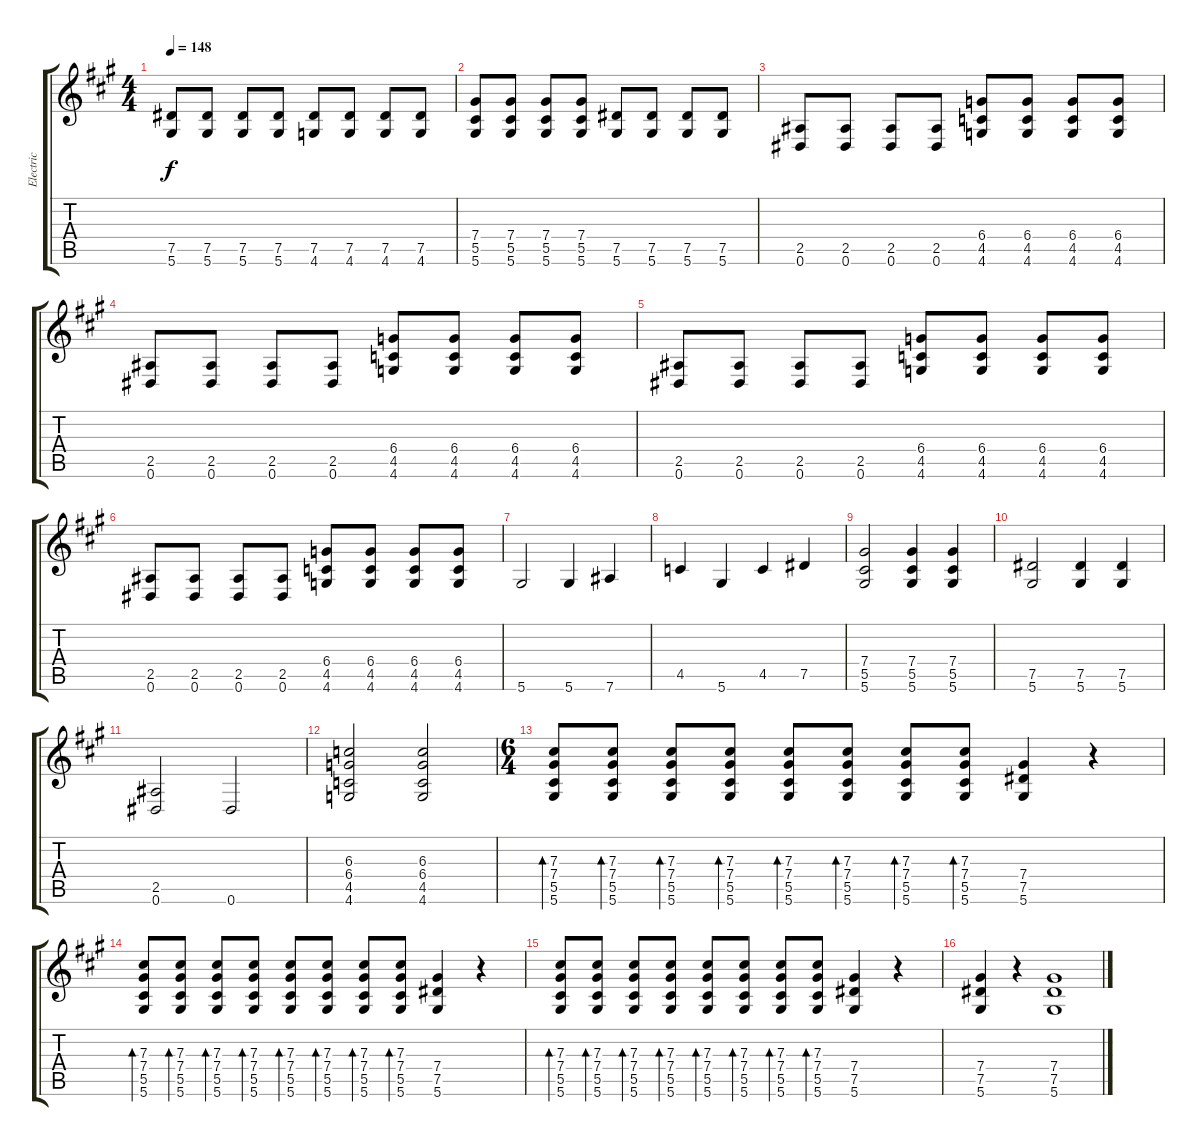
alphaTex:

\track ("Electric" "Electric") {instrument distortionguitar}
\staff {score tabs}
\tuning (Eb4 Bb3 Gb3 Db3 Ab2 Eb2) {hide}
\ts (4 4)
\tempo 148
\clef g2
\ks a
(7.5 5.6).8{dy f} (7.5 5.6).8 (7.5 5.6).8 (7.5 5.6).8 (7.5 4.6).8 (7.5 4.6).8 (7.5 4.6).8 (7.5 4.6).8 |
(7.4 5.5 5.6).8 (7.4 5.5 5.6).8 (7.4 5.5 5.6).8 (7.4 5.5 5.6).8 (7.5 5.6).8 (7.5 5.6).8 (7.5 5.6).8 (7.5 5.6).8 |
(2.5 0.6).8 (2.5 0.6).8 (2.5 0.6).8 (2.5 0.6).8 (6.4 4.5 4.6).8 (6.4 4.5 4.6).8 (6.4 4.5 4.6).8 (6.4 4.5 4.6).8 |
(2.5 0.6).8 (2.5 0.6).8 (2.5 0.6).8 (2.5 0.6).8 (6.4 4.5 4.6).8 (6.4 4.5 4.6).8 (6.4 4.5 4.6).8 (6.4 4.5 4.6).8 |
(2.5 0.6).8 (2.5 0.6).8 (2.5 0.6).8 (2.5 0.6).8 (6.4 4.5 4.6).8 (6.4 4.5 4.6).8 (6.4 4.5 4.6).8 (6.4 4.5 4.6).8 |
(2.5 0.6).8 (2.5 0.6).8 (2.5 0.6).8 (2.5 0.6).8 (6.4 4.5 4.6).8 (6.4 4.5 4.6).8 (6.4 4.5 4.6).8 (6.4 4.5 4.6).8 |
5.6.2 5.6.4 7.6.4 |
4.5.4 5.6.4 4.5.4 7.5.4 |
(7.4 5.5 5.6).2 (7.4 5.5 5.6).4 (7.4 5.5 5.6).4 |
(7.5 5.6).2 (7.5 5.6).4 (7.5 5.6).4 |
(2.5 0.6).2 0.6.2 |
(6.3 6.4 4.5 4.6).2 (6.3 6.4 4.5 4.6).2 |
\ts (6 4)
(7.3 7.4 5.5 5.6).8{bd 60} (7.3 7.4 5.5 5.6).8{bd 60} (7.3 7.4 5.5 5.6).8{bd 60} (7.3 7.4 5.5 5.6).8{bd 60} (7.3 7.4 5.5 5.6).8{bd 60} (7.3 7.4 5.5 5.6).8{bd 60} (7.3 7.4 5.5 5.6).8{bd 60} (7.3 7.4 5.5 5.6).8{bd 60} (7.4 7.5 5.6).4 r.4 |
(7.3 7.4 5.5 5.6).8{bd 60} (7.3 7.4 5.5 5.6).8{bd 60} (7.3 7.4 5.5 5.6).8{bd 60} (7.3 7.4 5.5 5.6).8{bd 60} (7.3 7.4 5.5 5.6).8{bd 60} (7.3 7.4 5.5 5.6).8{bd 60} (7.3 7.4 5.5 5.6).8{bd 60} (7.3 7.4 5.5 5.6).8{bd 60} (7.4 7.5 5.6).4 r.4 |
(7.3 7.4 5.5 5.6).8{bd 60} (7.3 7.4 5.5 5.6).8{bd 60} (7.3 7.4 5.5 5.6).8{bd 60} (7.3 7.4 5.5 5.6).8{bd 60} (7.3 7.4 5.5 5.6).8{bd 60} (7.3 7.4 5.5 5.6).8{bd 60} (7.3 7.4 5.5 5.6).8{bd 60} (7.3 7.4 5.5 5.6).8{bd 60} (7.4 7.5 5.6).4 r.4 |
(7.4 7.5 5.6).4 r.4 (7.4 7.5 5.6).1
